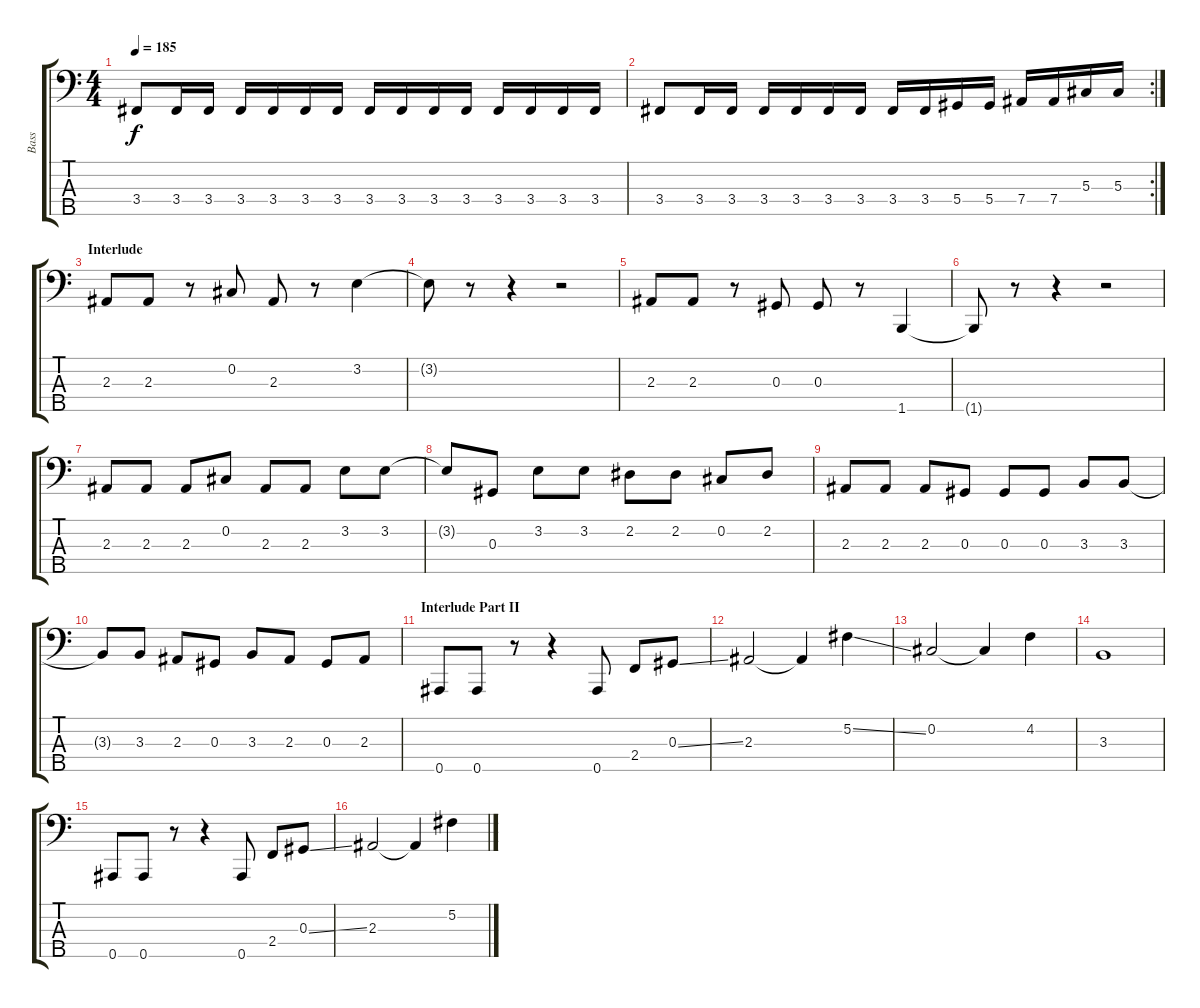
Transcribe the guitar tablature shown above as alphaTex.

\track ("Bass" "Bass") {instrument electricbassfinger}
\staff {score tabs}
\tuning (Gb2 Db2 Ab1 Eb1 Bb0) {hide}
\ts (4 4)
\tempo 185
\clef f4
\ks c
3.4.8{dy f} 3.4.16 3.4.16 3.4.16 3.4.16 3.4.16 3.4.16 3.4.16 3.4.16 3.4.16 3.4.16 3.4.16 3.4.16 3.4.16 3.4.16 |
\rc 2
3.4.8 3.4.16 3.4.16 3.4.16 3.4.16 3.4.16 3.4.16 3.4.16 3.4.16 5.4.16 5.4.16 7.4.16 7.4.16 5.3.16 5.3.16 |
\section ("" "Interlude")
2.3.8 2.3.8 r.8 0.2.8 2.3.8 r.8 3.2.4 |
3.2{t}.8 r.8 r.4 r.2 |
2.3.8 2.3.8 r.8 0.3.8 0.3.8 r.8 1.5.4 |
1.5{t}.8 r.8 r.4 r.2 |
2.3.8 2.3.8 2.3.8 0.2.8 2.3.8 2.3.8 3.2.8 3.2.8 |
3.2{t}.8 0.3.8 3.2.8 3.2.8 2.2.8 2.2.8 0.2.8 2.2.8 |
2.3.8 2.3.8 2.3.8 0.3.8 0.3.8 0.3.8 3.3.8 3.3.8 |
3.3{t}.8 3.3.8 2.3.8 0.3.8 3.3.8 2.3.8 0.3.8 2.3.8 |
\section ("" "Interlude Part II")
0.5.8 0.5.8 r.8 r.4 0.5.8 2.4.8 0.3{ss}.8 |
2.3.2 2.3{t}.4 5.2{ss}.4 |
0.2.2 0.2{t}.4 4.2.4 |
3.3.1 |
0.5.8 0.5.8 r.8 r.4 0.5.8 2.4.8 0.3{ss}.8 |
2.3.2 2.3{t}.4 5.2{ss}.4
